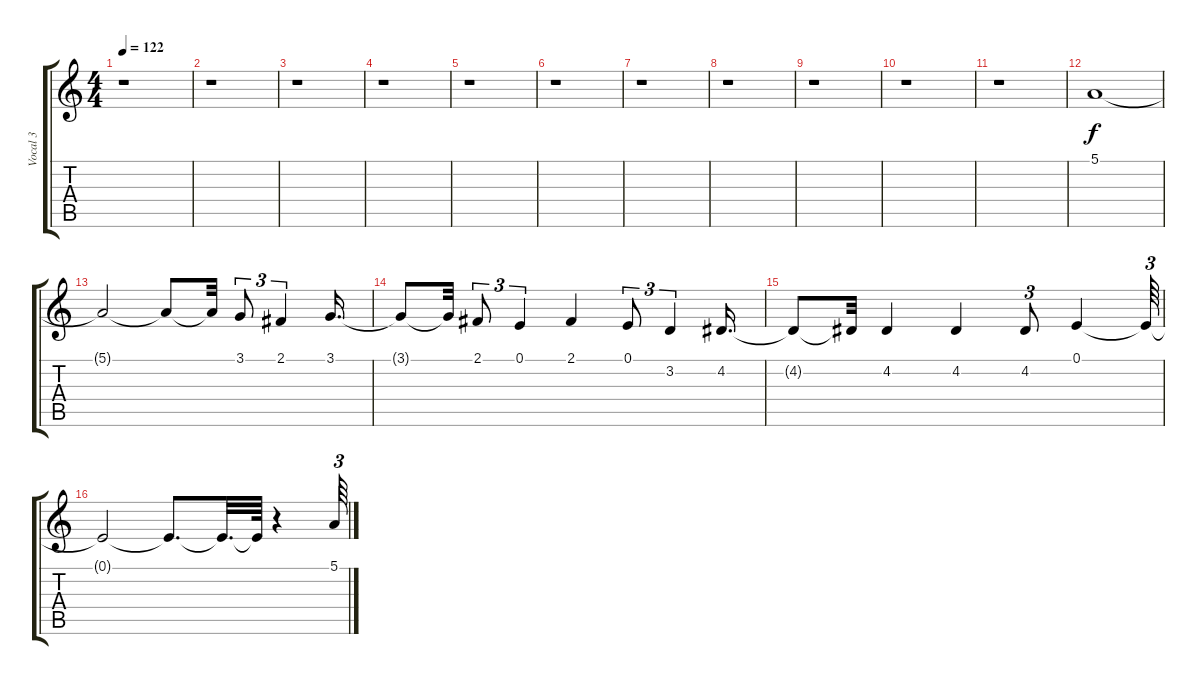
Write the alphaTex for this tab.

\track ("Vocal 3" "Vocal 3") {instrument lead2sawtooth}
\staff {score tabs}
\tuning (E4 B3 G3 D3 A2 E2) {hide}
\ts (4 4)
\tempo 122
\clef g2
\ks c
r.1{dy f} |
r.1 |
r.1 |
r.1 |
r.1 |
r.1 |
r.1 |
r.1 |
r.1 |
r.1 |
r.1 |
5.1.1{volume 0} |
5.1{t}.2 5.1{t}.8 5.1{t}.32 3.1.8{tu (3 2) volume 13} 2.1.4{tu (3 2)} 3.1.16{d} |
3.1{t}.8 3.1{t}.32 2.1.8{tu (3 2)} 0.1.4{tu (3 2)} 2.1.4 0.1.8{tu (3 2)} 3.2.4{tu (3 2)} 4.2.16{d} |
4.2{t}.8 4.2{t}.32 4.2.4 4.2.4 4.2.8{tu (3 2)} 0.1.4 0.1{t}.64{tu (3 2)} |
0.1{t}.2 0.1{t}.8{d} 0.1{t}.32{d} 0.1{t}.64 r.4 5.1.64{tu (3 2)}
